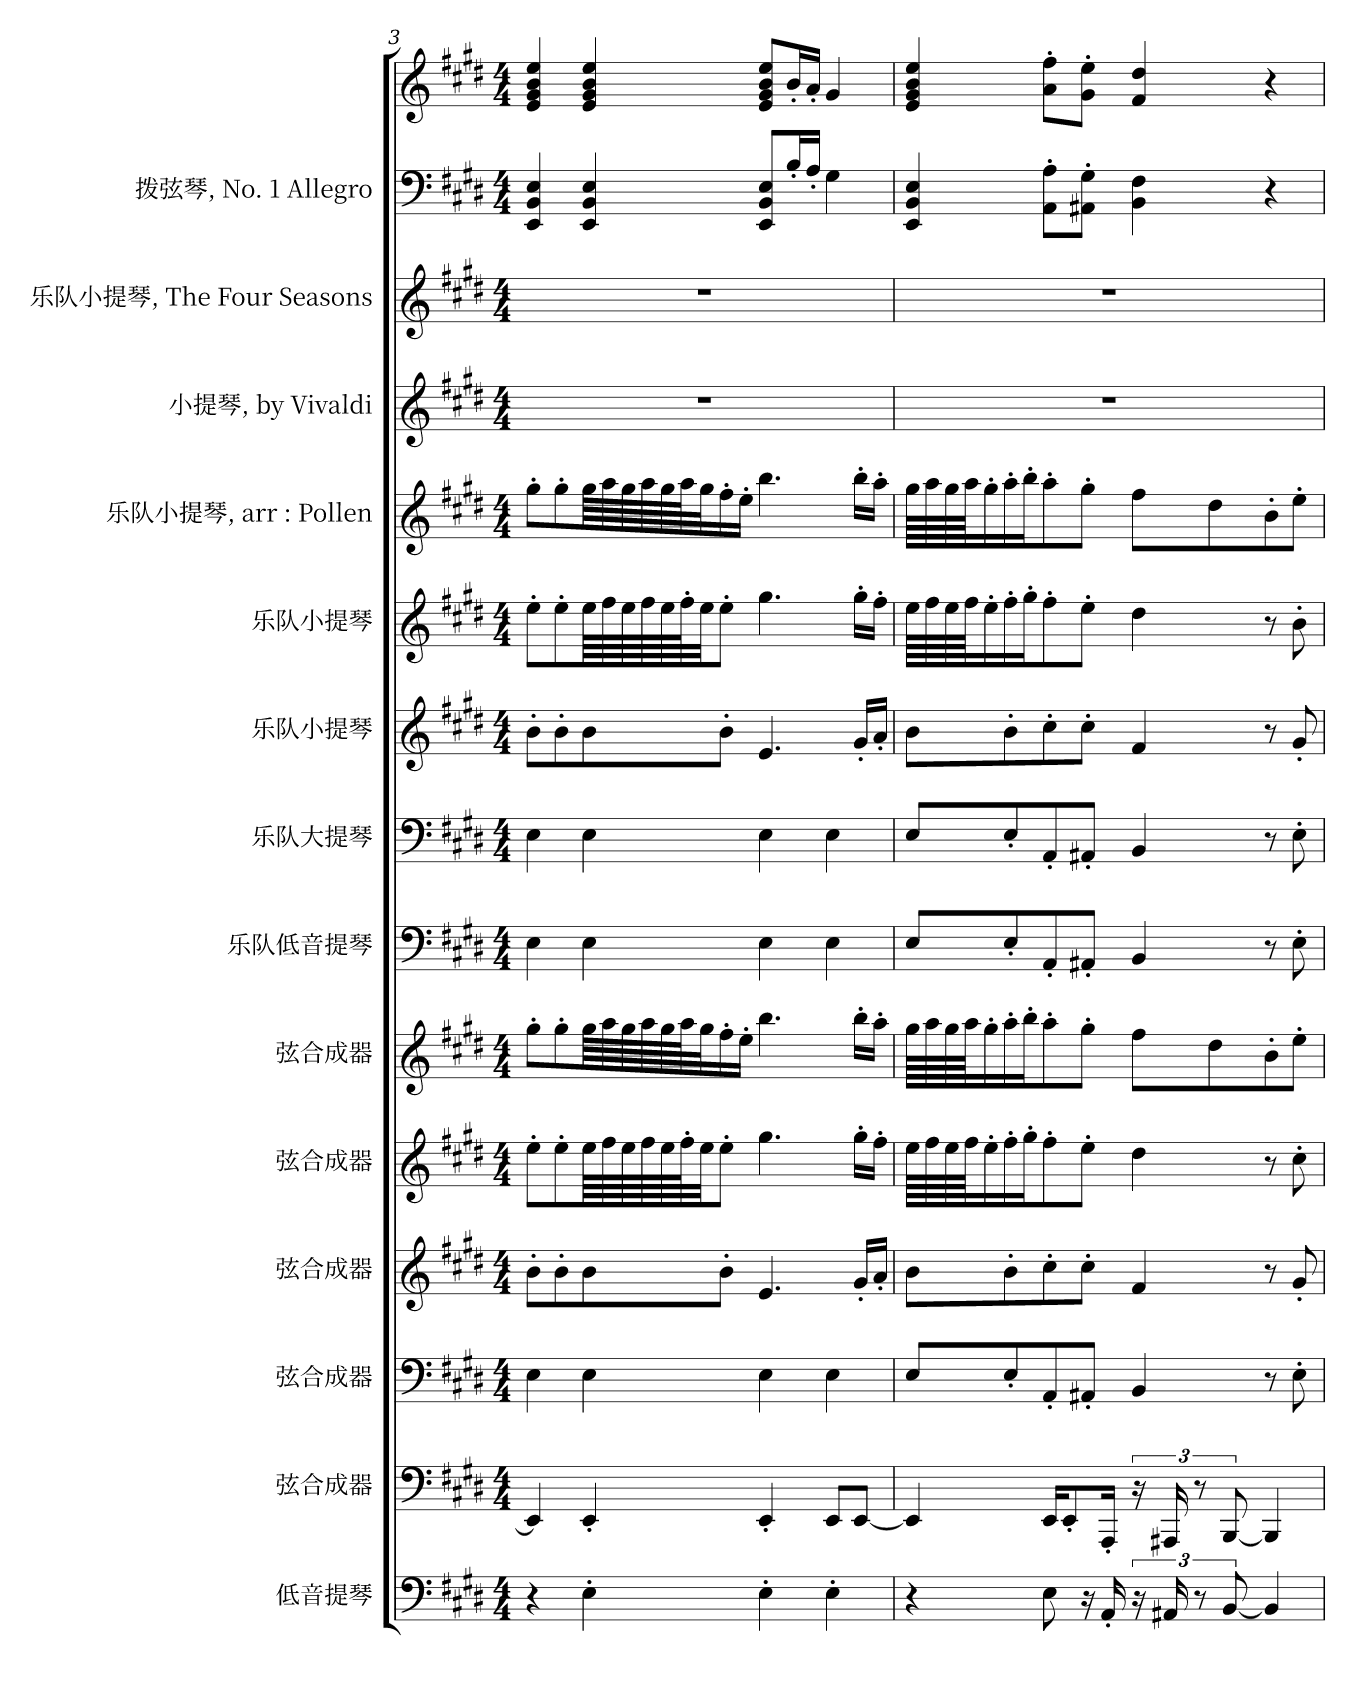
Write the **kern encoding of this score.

**kern	**kern	**kern	**kern	**kern	**kern	**kern	**kern	**kern	**kern	**kern	**kern	**kern	**kern	**kern
*part14	*part13	*part12	*part11	*part10	*part9	*part8	*part7	*part6	*part5	*part4	*part3	*part2	*part1	*part1
*staff15	*staff14	*staff13	*staff12	*staff11	*staff10	*staff9	*staff8	*staff7	*staff6	*staff5	*staff4	*staff3	*staff2	*staff1
*I"低音提琴	*I"弦合成器	*I"弦合成器	*I"弦合成器	*I"弦合成器	*I"弦合成器	*I"乐队低音提琴	*I"乐队大提琴	*I"乐队小提琴	*I"乐队小提琴	*I"乐队小提琴, arr : Pollen	*I"小提琴, by Vivaldi	*I"乐队小提琴, The Four Seasons	*I"拨弦琴, No. 1 Allegro	*
!!LO:PB:g=z
*clefF4	*clefF4	*clefF4	*clefG2	*clefG2	*clefG2	*clefF4	*clefF4	*clefG2	*clefG2	*clefG2	*clefG2	*clefG2	*clefF4	*clefG2
*ITrd7c12	*	*	*	*	*	*ITrd7c12	*	*	*	*	*	*	*	*
*k[f#c#g#d#]	*k[f#c#g#d#]	*k[f#c#g#d#]	*k[f#c#g#d#]	*k[f#c#g#d#]	*k[f#c#g#d#]	*k[f#c#g#d#]	*k[f#c#g#d#]	*k[f#c#g#d#]	*k[f#c#g#d#]	*k[f#c#g#d#]	*k[f#c#g#d#]	*k[f#c#g#d#]	*k[f#c#g#d#]	*k[f#c#g#d#]
*M4/4	*M4/4	*M4/4	*M4/4	*M4/4	*M4/4	*M4/4	*M4/4	*M4/4	*M4/4	*M4/4	*M4/4	*M4/4	*M4/4	*M4/4
=3	=3	=3	=3	=3	=3	=3	=3	=3	=3	=3	=3	=3	=3	=3
4r	4EE/]	4E\	8b'\L	8ee'\L	8gg#'\L	4EE\	4E\	8b'\L	8ee'\L	8gg#'\L	1r	1r	4EE/ 4BB/ 4E/	4e/ 4g#/ 4b/ 4ee/
.	.	.	8b'\	8ee'\	8gg#'\	.	.	8b'\	8ee'\	8gg#'\	.	.	.	.
4EE'\	4EE'/	4E\	8b\	64ee\LLL	64gg#\LLL	4EE\	4E\	8b\	64ee\LLL	64gg#\LLL	.	.	4EE/ 4BB/ 4E/	4e/ 4g#/ 4b/ 4ee/
.	.	.	.	64ff#\	64aa\	.	.	.	64ff#\	64aa\	.	.	.	.
.	.	.	.	64ee\	64gg#\	.	.	.	64ee\	64gg#\	.	.	.	.
.	.	.	.	64ff#\	64aa\	.	.	.	64ff#\	64aa\	.	.	.	.
.	.	.	.	64ee\	64gg#\	.	.	.	64ee\	64gg#\	.	.	.	.
.	.	.	.	64ff#'\J	64aa\J	.	.	.	64ff#'\J	64aa\J	.	.	.	.
.	.	.	.	32ee\JJ	32gg#\J	.	.	.	32ee\JJ	32gg#\J	.	.	.	.
.	.	.	8b'\J	8ee'\J	16ff#'\	.	.	8b'\J	8ee'\J	16ff#'\	.	.	.	.
.	.	.	.	.	16ee'\JJ	.	.	.	.	16ee'\JJ	.	.	.	.
4EE'\	4EE'/	4E\	4.e/	4.gg#\	4.bb\	4EE\	4E\	4.e/	4.gg#\	4.bb\	.	.	8EE/ 8BB/ 8E/L	8e/ 8g#/ 8b/ 8ee/L
.	.	.	.	.	.	.	.	.	.	.	.	.	16B'/L	16b'/L
.	.	.	.	.	.	.	.	.	.	.	.	.	16A'/JJ	16a'/JJ
4EE'\	8EE/L	4E\	.	.	.	4EE\	4E\	.	.	.	.	.	4G#\	4g#/
.	[8EE/J	.	16g#'/LL	16gg#'\LL	16bb'\LL	.	.	16g#'/LL	16gg#'\LL	16bb'\LL	.	.	.	.
.	.	.	16a'/JJ	16ff#'\JJ	16aa'\JJ	.	.	16a'/JJ	16ff#'\JJ	16aa'\JJ	.	.	.	.
=4	=4	=4	=4	=4	=4	=4	=4	=4	=4	=4	=4	=4	=4	=4
4r	4EE/]	8E/L	8b\L	64ee\LLLL	64gg#\LLLL	8EE/L	8E/L	8b\L	64ee\LLLL	64gg#\LLLL	1r	1r	4EE/ 4BB/ 4E/	4e/ 4g#/ 4b/ 4ee/
.	.	.	.	64ff#\	64aa\	.	.	.	64ff#\	64aa\	.	.	.	.
.	.	.	.	64ee\	64gg#\	.	.	.	64ee\	64gg#\	.	.	.	.
.	.	.	.	64ff#\JJ	64aa\JJ	.	.	.	64ff#\JJ	64aa\JJ	.	.	.	.
.	.	.	.	16ee'\	16gg#'\	.	.	.	16ee'\	16gg#'\	.	.	.	.
.	.	8E'/	8b'\	16ff#'\	16aa'\	8EE'/	8E'/	8b'\	16ff#'\	16aa'\	.	.	.	.
.	.	.	.	16gg#'\J	16bb'\J	.	.	.	16gg#'\J	16bb'\J	.	.	.	.
8EE\	16EE/KL	8AA'/	8cc#'\	8ff#'\	8aa'\	8AAA'/	8AA'/	8cc#'\	8ff#'\	8aa'\	.	.	8AA\' 8A\'L	8a\' 8ff#\'L
.	8EE'/	.	.	.	.	.	.	.	.	.	.	.	.	.
16r	.	8AA#X'/J	8cc#'\J	8ee'\J	8gg#'\J	8AAA#X'/J	8AA#X'/J	8cc#'\J	8ee'\J	8gg#'\J	.	.	8AA#X\' 8G#\'J	8g#\' 8ee\'J
16AAA'/	16AAA'/Jk	.	.	.	.	.	.	.	.	.	.	.	.	.
24r	24r	4BB/	4f#/	4dd#\	8ff#\L	4BBB/	4BB/	4f#/	4dd#\	8ff#\L	.	.	4BB\ 4F#\	4f#/ 4dd#/
24AAA#X/	24AAA#X/	.	.	.	.	.	.	.	.	.	.	.	.	.
12r	12r	.	.	.	.	.	.	.	.	.	.	.	.	.
.	.	.	.	.	8dd#\	.	.	.	.	8dd#\	.	.	.	.
[12BBB/	[12BBB/	.	.	.	.	.	.	.	.	.	.	.	.	.
4BBB/]	4BBB/]	8r	8r	8r	8b'\	8r	8r	8r	8r	8b'\	.	.	4r	4r
.	.	8E'\	8g#'/	8cc#'\	8ee'\J	8EE'\	8E'\	8g#'/	8b'\	8ee'\J	.	.	.	.
=	=	=	=	=	=	=	=	=	=	=	=	=	=	=
*-	*-	*-	*-	*-	*-	*-	*-	*-	*-	*-	*-	*-	*-	*-
